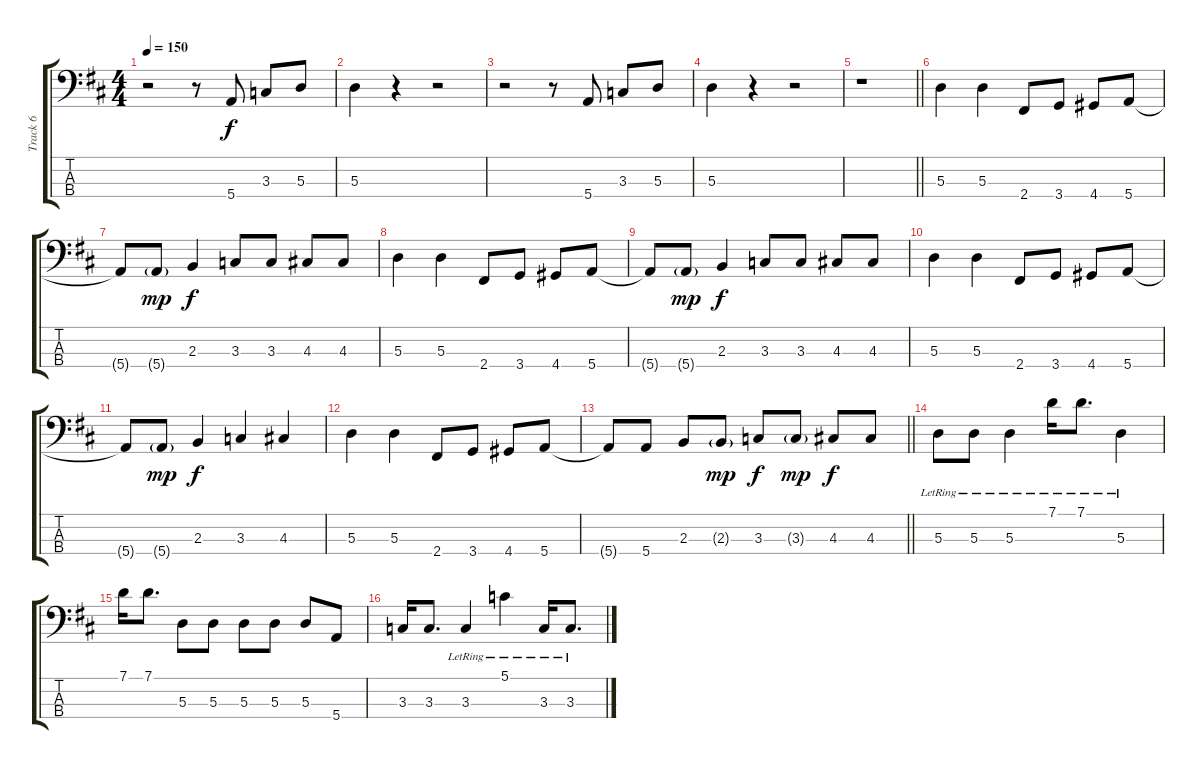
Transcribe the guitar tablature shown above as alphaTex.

\track ("Track 6" "Track 6") {instrument electricbassfinger}
\staff {score tabs}
\tuning (G2 D2 A1 E1) {hide}
\ts (4 4)
\tempo 150
\clef f4
\ks d
r.2{dy f} r.8 5.4.8 3.3.8 5.3.8 |
5.3.4 r.4 r.2 |
r.2 r.8 5.4.8 3.3.8 5.3.8 |
5.3.4 r.4 r.2 |
\barLineRight lightlight
r.1 |
5.3.4 5.3.4 2.4.8 3.4.8 4.4.8 5.4.8 |
5.4{t}.8 5.4{g}.8{dy mp} 2.3.4{dy f} 3.3.8 3.3.8 4.3.8 4.3.8 |
5.3.4 5.3.4 2.4.8 3.4.8 4.4.8 5.4.8 |
5.4{t}.8 5.4{g}.8{dy mp} 2.3.4{dy f} 3.3.8 3.3.8 4.3.8 4.3.8 |
5.3.4 5.3.4 2.4.8 3.4.8 4.4.8 5.4.8 |
5.4{t}.8 5.4{g}.8{dy mp} 2.3.4{dy f} 3.3.4 4.3.4 |
5.3.4 5.3.4 2.4.8 3.4.8 4.4.8 5.4.8 |
\barLineRight lightlight
5.4{t}.8 5.4.8 2.3.8 2.3{g}.8{dy mp} 3.3.8{dy f} 3.3{g}.8{dy mp} 4.3.8{dy f} 4.3.8 |
5.3{lr}.8 5.3{lr}.8 5.3{lr}.4 7.1{lr}.16 7.1{lr}.8{d} 5.3{lr}.4 |
7.1.16 7.1.8{d} 5.3.8 5.3.8 5.3.8 5.3.8 5.3.8 5.4.8 |
3.3.16 3.3.8{d} 3.3{lr}.4 5.1{lr}.4 3.3{lr}.16 3.3{lr}.8{d}
